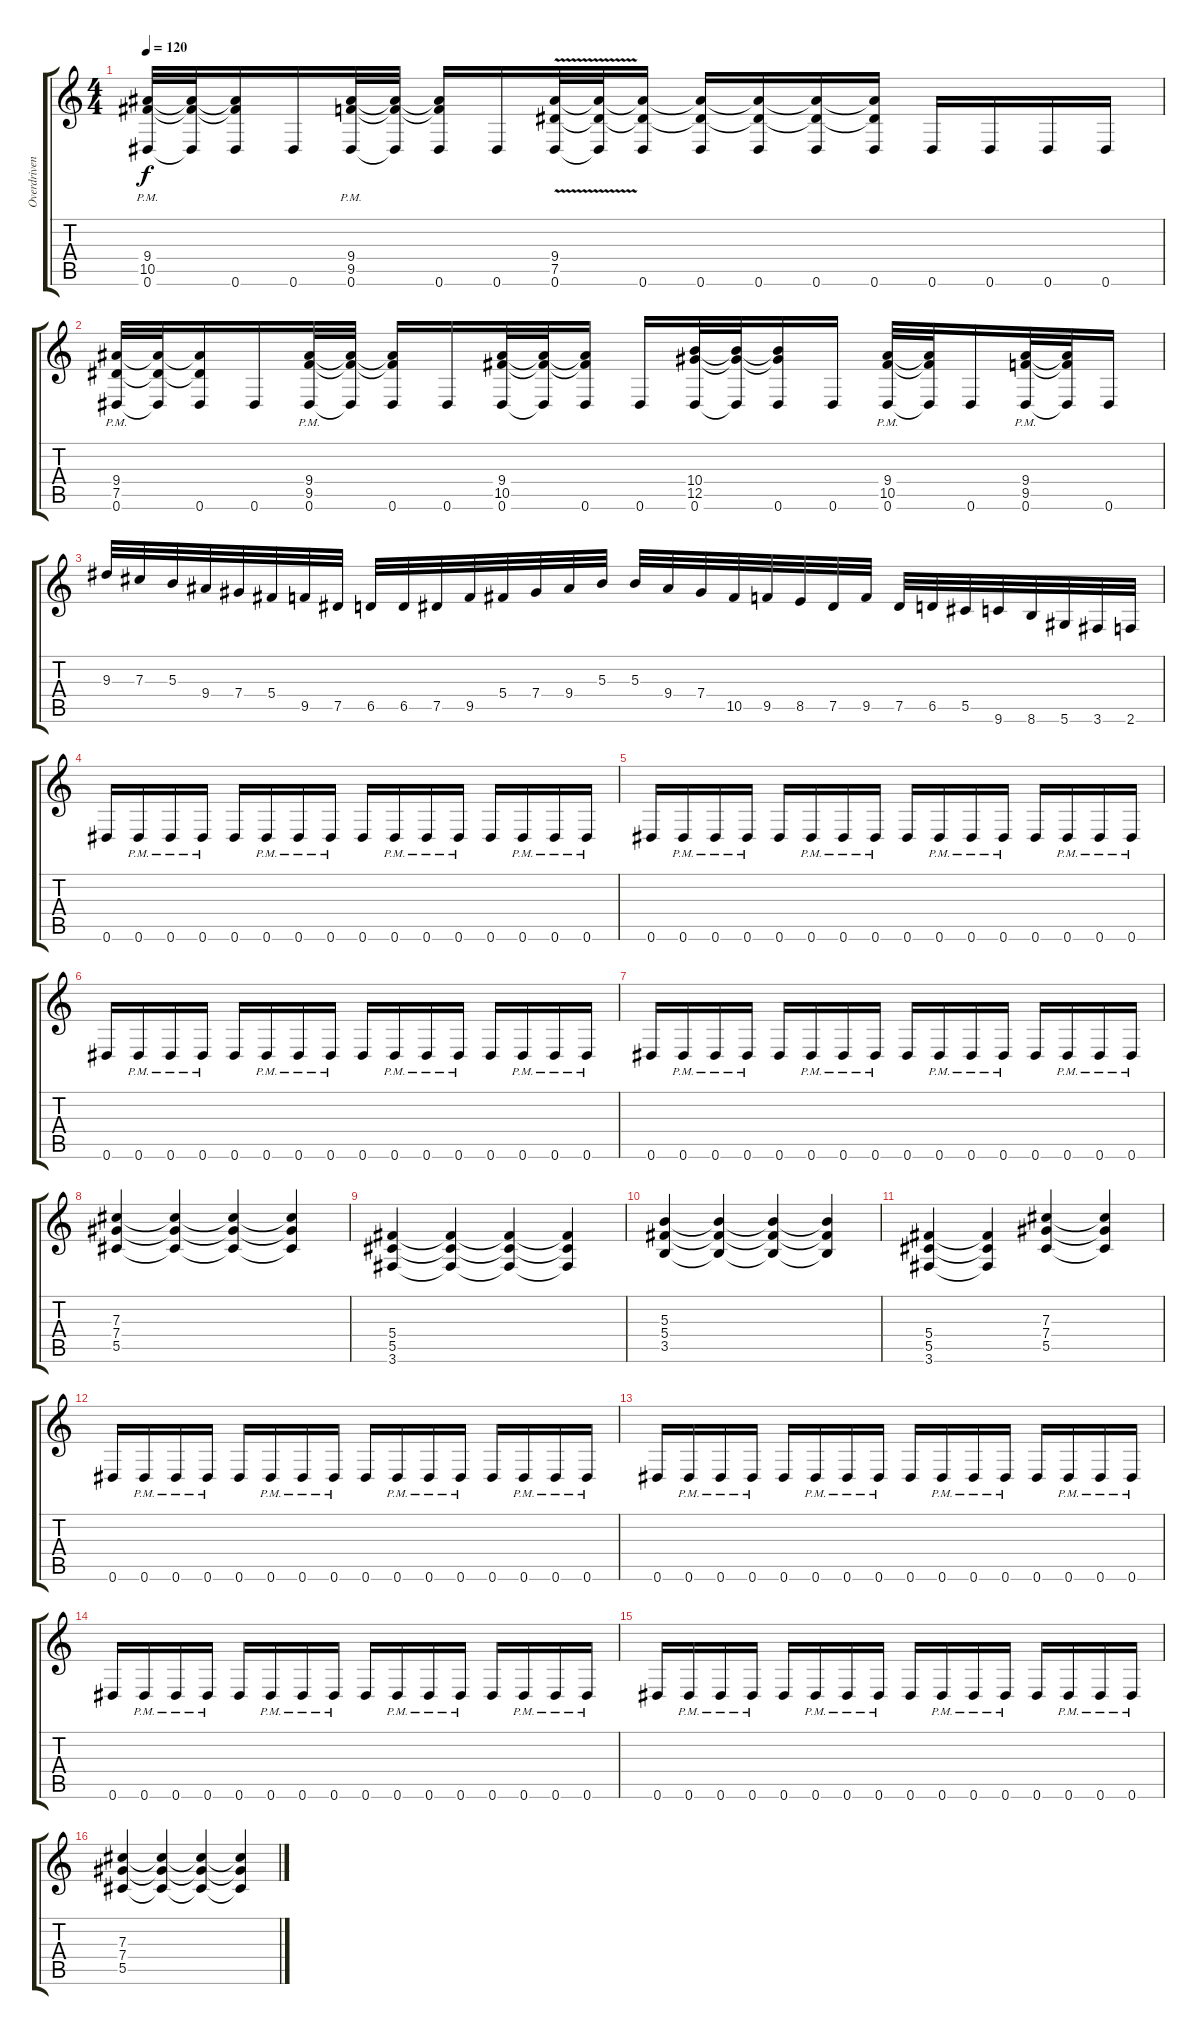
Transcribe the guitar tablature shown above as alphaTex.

\track ("Overdriven Guitar2 (Solo)" "Overdriven") {instrument overdrivenguitar}
\staff {score tabs}
\tuning (Eb4 Bb3 Gb3 Db3 Ab2 Eb2) {hide}
\ts (4 4)
\tempo 120
\clef g2
\ks c
(9.4{pm} 10.5{pm} 0.6{pm}).32{dy f volume 13} (9.4{t} 10.5{t} 0.6{t}).32 (9.4{t} 10.5{t} 0.6).16 0.6.16 (9.4{pm} 9.5{pm} 0.6{pm}).32 (9.4{t} 9.5{t} 0.6{t}).32 (9.4{t} 9.5{t} 0.6).16 0.6.16 (9.4{v} 7.5{v} 0.6{v}).32 (9.4{t} 7.5{t} 0.6{t}).32 (9.4{t} 7.5{t} 0.6).16 (9.4{t} 7.5{t} 0.6).16 (9.4{t} 7.5{t} 0.6).16 (9.4{t} 7.5{t} 0.6).16 (9.4{t} 7.5{t} 0.6).16 0.6.16 0.6.16 0.6.16 0.6.16 |
(9.4{pm} 7.5{pm} 0.6{pm}).32{volume 13} (9.4{t} 7.5{t} 0.6{t}).32 (9.4{t} 7.5{t} 0.6).16 0.6.16 (9.4{pm} 9.5{pm} 0.6{pm}).32 (9.4{t} 9.5{t} 0.6{t}).32 (9.4{t} 9.5{t} 0.6).16 0.6.16 (9.4 10.5 0.6).32 (9.4{t} 10.5{t} 0.6{t}).32 (9.4{t} 10.5{t} 0.6).16 0.6.16 (10.4 12.5 0.6).32 (10.4{t} 12.5{t} 0.6{t}).32 (10.4{t} 12.5{t} 0.6).16 0.6.16 (9.4{pm} 10.5{pm} 0.6{pm}).32 (9.4{t} 10.5{t} 0.6{t}).32 0.6.16 (9.4{pm} 9.5{pm} 0.6{pm}).32 (9.4{t} 9.5{t} 0.6{t}).32 0.6.16 |
9.3.32{volume 13} 7.3.32 5.3.32 9.4.32 7.4.32 5.4.32 9.5.32 7.5.32 6.5.32 6.5.32 7.5.32 9.5.32 5.4.32 7.4.32 9.4.32 5.3.32 5.3.32 9.4.32 7.4.32 10.5.32 9.5.32 8.5.32 7.5.32 9.5.32 7.5.32 6.5.32 5.5.32 9.6.32 8.6.32 5.6.32 3.6.32 2.6.32 |
0.6.16{volume 13} 0.6{pm}.16 0.6{pm}.16 0.6{pm}.16 0.6.16 0.6{pm}.16 0.6{pm}.16 0.6{pm}.16 0.6.16 0.6{pm}.16 0.6{pm}.16 0.6{pm}.16 0.6.16 0.6{pm}.16 0.6{pm}.16 0.6{pm}.16 |
0.6.16{volume 13} 0.6{pm}.16 0.6{pm}.16 0.6{pm}.16 0.6.16 0.6{pm}.16 0.6{pm}.16 0.6{pm}.16 0.6.16 0.6{pm}.16 0.6{pm}.16 0.6{pm}.16 0.6.16 0.6{pm}.16 0.6{pm}.16 0.6{pm}.16 |
0.6.16{volume 13} 0.6{pm}.16 0.6{pm}.16 0.6{pm}.16 0.6.16 0.6{pm}.16 0.6{pm}.16 0.6{pm}.16 0.6.16 0.6{pm}.16 0.6{pm}.16 0.6{pm}.16 0.6.16 0.6{pm}.16 0.6{pm}.16 0.6{pm}.16 |
0.6.16{volume 13} 0.6{pm}.16 0.6{pm}.16 0.6{pm}.16 0.6.16 0.6{pm}.16 0.6{pm}.16 0.6{pm}.16 0.6.16 0.6{pm}.16 0.6{pm}.16 0.6{pm}.16 0.6.16 0.6{pm}.16 0.6{pm}.16 0.6{pm}.16 |
(7.3 7.4 5.5).4{volume 13} (7.3{t} 7.4{t} 5.5{t}).4 (7.3{t} 7.4{t} 5.5{t}).4 (7.3{t} 7.4{t} 5.5{t}).4 |
(5.4 5.5 3.6).4{volume 13} (5.4{t} 5.5{t} 3.6{t}).4 (5.4{t} 5.5{t} 3.6{t}).4 (5.4{t} 5.5{t} 3.6{t}).4 |
(5.3 5.4 3.5).4{volume 13} (5.3{t} 5.4{t} 3.5{t}).4 (5.3{t} 5.4{t} 3.5{t}).4 (5.3{t} 5.4{t} 3.5{t}).4 |
(5.4 5.5 3.6).4{volume 13} (5.4{t} 5.5{t} 3.6{t}).4 (7.3 7.4 5.5).4 (7.3{t} 7.4{t} 5.5{t}).4 |
0.6.16{volume 13} 0.6{pm}.16 0.6{pm}.16 0.6{pm}.16 0.6.16 0.6{pm}.16 0.6{pm}.16 0.6{pm}.16 0.6.16 0.6{pm}.16 0.6{pm}.16 0.6{pm}.16 0.6.16 0.6{pm}.16 0.6{pm}.16 0.6{pm}.16 |
0.6.16{volume 13} 0.6{pm}.16 0.6{pm}.16 0.6{pm}.16 0.6.16 0.6{pm}.16 0.6{pm}.16 0.6{pm}.16 0.6.16 0.6{pm}.16 0.6{pm}.16 0.6{pm}.16 0.6.16 0.6{pm}.16 0.6{pm}.16 0.6{pm}.16 |
0.6.16{volume 13} 0.6{pm}.16 0.6{pm}.16 0.6{pm}.16 0.6.16 0.6{pm}.16 0.6{pm}.16 0.6{pm}.16 0.6.16 0.6{pm}.16 0.6{pm}.16 0.6{pm}.16 0.6.16 0.6{pm}.16 0.6{pm}.16 0.6{pm}.16 |
0.6.16{volume 13} 0.6{pm}.16 0.6{pm}.16 0.6{pm}.16 0.6.16 0.6{pm}.16 0.6{pm}.16 0.6{pm}.16 0.6.16 0.6{pm}.16 0.6{pm}.16 0.6{pm}.16 0.6.16 0.6{pm}.16 0.6{pm}.16 0.6{pm}.16 |
(7.3 7.4 5.5).4{volume 13} (7.3{t} 7.4{t} 5.5{t}).4 (7.3{t} 7.4{t} 5.5{t}).4 (7.3{t} 7.4{t} 5.5{t}).4
